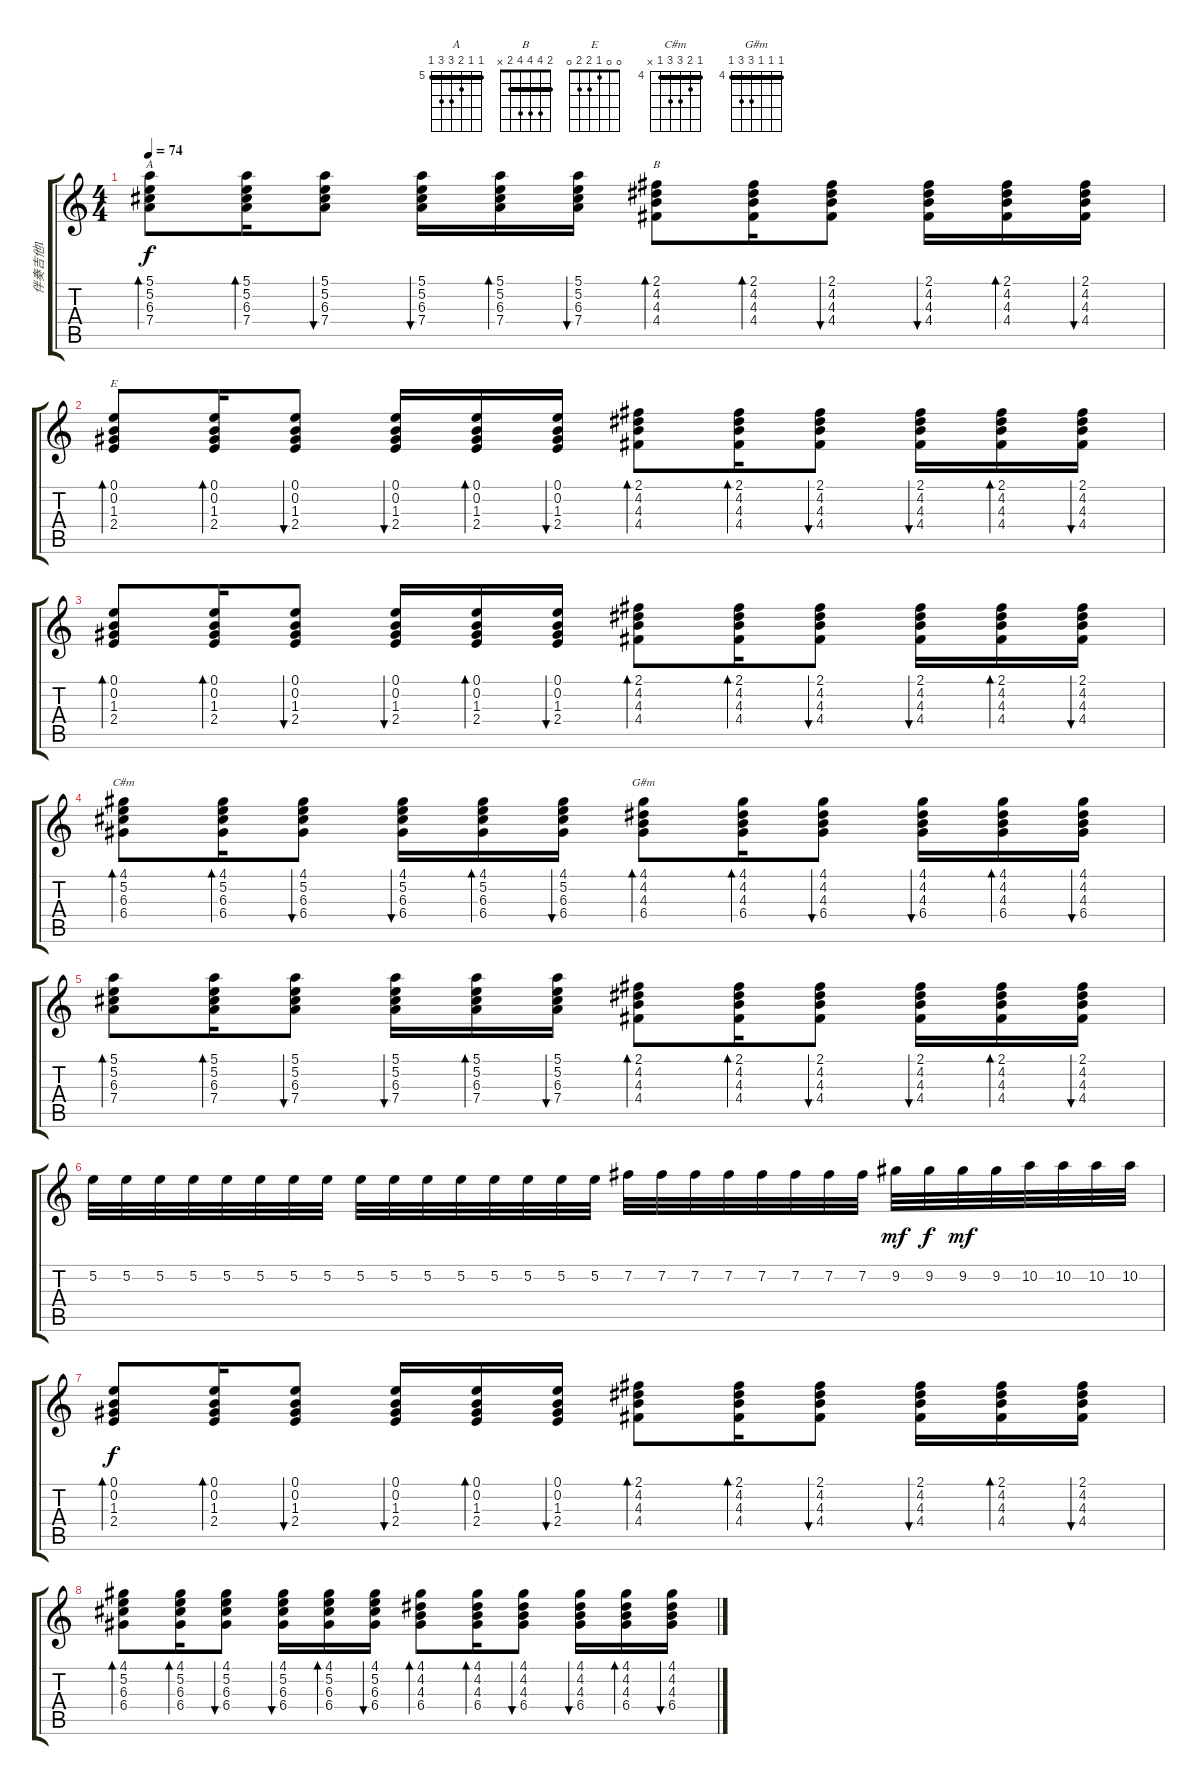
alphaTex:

\track ("伴奏吉他1" "伴奏吉他1") {instrument acousticguitarsteel}
\staff {score tabs}
\tuning (E4 B3 G3 D3 A2 E2) {hide}
\chord ("A" 5 5 6 7 7 5) {firstfret 5 barre 5}
\chord ("B" 2 4 4 4 2 x) {barre 2}
\chord ("E" 0 0 1 2 2 0)
\chord ("C#m" 4 5 6 6 4 x) {firstfret 4 barre 4}
\chord ("G#m" 4 4 4 6 6 4) {firstfret 4 barre 4}
\ts (4 4)
\tempo 74
\clef g2
\ks c
(5.1 5.2 6.3 7.4).8{bd 60 ch "A" dy f} (5.1 5.2 6.3 7.4).16{bd 60} (5.1 5.2 6.3 7.4).8{bu 60} (5.1 5.2 6.3 7.4).16{bu 60} (5.1 5.2 6.3 7.4).16{bd 60} (5.1 5.2 6.3 7.4).16{bu 60} (2.1 4.2 4.3 4.4).8{bd 60 ch "B"} (2.1 4.2 4.3 4.4).16{bd 60} (2.1 4.2 4.3 4.4).8{bu 60} (2.1 4.2 4.3 4.4).16{bu 60} (2.1 4.2 4.3 4.4).16{bd 60} (2.1 4.2 4.3 4.4).16{bu 60} |
(0.1 0.2 1.3 2.4).8{bd 60 ch "E"} (0.1 0.2 1.3 2.4).16{bd 60} (0.1 0.2 1.3 2.4).8{bu 60} (0.1 0.2 1.3 2.4).16{bu 60} (0.1 0.2 1.3 2.4).16{bd 60} (0.1 0.2 1.3 2.4).16{bu 60} (2.1 4.2 4.3 4.4).8{bd 60} (2.1 4.2 4.3 4.4).16{bd 60} (2.1 4.2 4.3 4.4).8{bu 60} (2.1 4.2 4.3 4.4).16{bu 60} (2.1 4.2 4.3 4.4).16{bd 60} (2.1 4.2 4.3 4.4).16{bu 60} |
(0.1 0.2 1.3 2.4).8{bd 60} (0.1 0.2 1.3 2.4).16{bd 60} (0.1 0.2 1.3 2.4).8{bu 60} (0.1 0.2 1.3 2.4).16{bu 60} (0.1 0.2 1.3 2.4).16{bd 60} (0.1 0.2 1.3 2.4).16{bu 60} (2.1 4.2 4.3 4.4).8{bd 60} (2.1 4.2 4.3 4.4).16{bd 60} (2.1 4.2 4.3 4.4).8{bu 60} (2.1 4.2 4.3 4.4).16{bu 60} (2.1 4.2 4.3 4.4).16{bd 60} (2.1 4.2 4.3 4.4).16{bu 60} |
(4.1 5.2 6.3 6.4).8{bd 60 ch "C#m"} (4.1 5.2 6.3 6.4).16{bd 60} (4.1 5.2 6.3 6.4).8{bu 60} (4.1 5.2 6.3 6.4).16{bu 60} (4.1 5.2 6.3 6.4).16{bd 60} (4.1 5.2 6.3 6.4).16{bu 60} (4.1 4.2 4.3 6.4).8{bd 60 ch "G#m"} (4.1 4.2 4.3 6.4).16{bd 60} (4.1 4.2 4.3 6.4).8{bu 60} (4.1 4.2 4.3 6.4).16{bu 60} (4.1 4.2 4.3 6.4).16{bd 60} (4.1 4.2 4.3 6.4).16{bu 60} |
(5.1 5.2 6.3 7.4).8{bd 60} (5.1 5.2 6.3 7.4).16{bd 60} (5.1 5.2 6.3 7.4).8{bu 60} (5.1 5.2 6.3 7.4).16{bu 60} (5.1 5.2 6.3 7.4).16{bd 60} (5.1 5.2 6.3 7.4).16{bu 60} (2.1 4.2 4.3 4.4).8{bd 60} (2.1 4.2 4.3 4.4).16{bd 60} (2.1 4.2 4.3 4.4).8{bu 60} (2.1 4.2 4.3 4.4).16{bu 60} (2.1 4.2 4.3 4.4).16{bd 60} (2.1 4.2 4.3 4.4).16{bu 60} |
5.2.32{volume 7} 5.2.32 5.2.32 5.2.32 5.2.32 5.2.32 5.2.32 5.2.32 5.2.32 5.2.32 5.2.32 5.2.32 5.2.32 5.2.32 5.2.32 5.2.32 7.2.32 7.2.32 7.2.32 7.2.32 7.2.32 7.2.32 7.2.32 7.2.32 9.2.32{dy mf} 9.2.32{dy f} 9.2.32{dy mf} 9.2.32 10.2.32 10.2.32 10.2.32 10.2.32 |
(0.1 0.2 1.3 2.4).8{bd 60 dy f volume 8} (0.1 0.2 1.3 2.4).16{bd 60} (0.1 0.2 1.3 2.4).8{bu 60} (0.1 0.2 1.3 2.4).16{bu 60} (0.1 0.2 1.3 2.4).16{bd 60} (0.1 0.2 1.3 2.4).16{bu 60} (2.1 4.2 4.3 4.4).8{bd 60} (2.1 4.2 4.3 4.4).16{bd 60} (2.1 4.2 4.3 4.4).8{bu 60} (2.1 4.2 4.3 4.4).16{bu 60} (2.1 4.2 4.3 4.4).16{bd 60} (2.1 4.2 4.3 4.4).16{bu 60} |
(4.1 5.2 6.3 6.4).8{bd 60} (4.1 5.2 6.3 6.4).16{bd 60} (4.1 5.2 6.3 6.4).8{bu 60} (4.1 5.2 6.3 6.4).16{bu 60} (4.1 5.2 6.3 6.4).16{bd 60} (4.1 5.2 6.3 6.4).16{bu 60} (4.1 4.2 4.3 6.4).8{bd 60} (4.1 4.2 4.3 6.4).16{bd 60} (4.1 4.2 4.3 6.4).8{bu 60} (4.1 4.2 4.3 6.4).16{bu 60} (4.1 4.2 4.3 6.4).16{bd 60} (4.1 4.2 4.3 6.4).16{bu 60}
